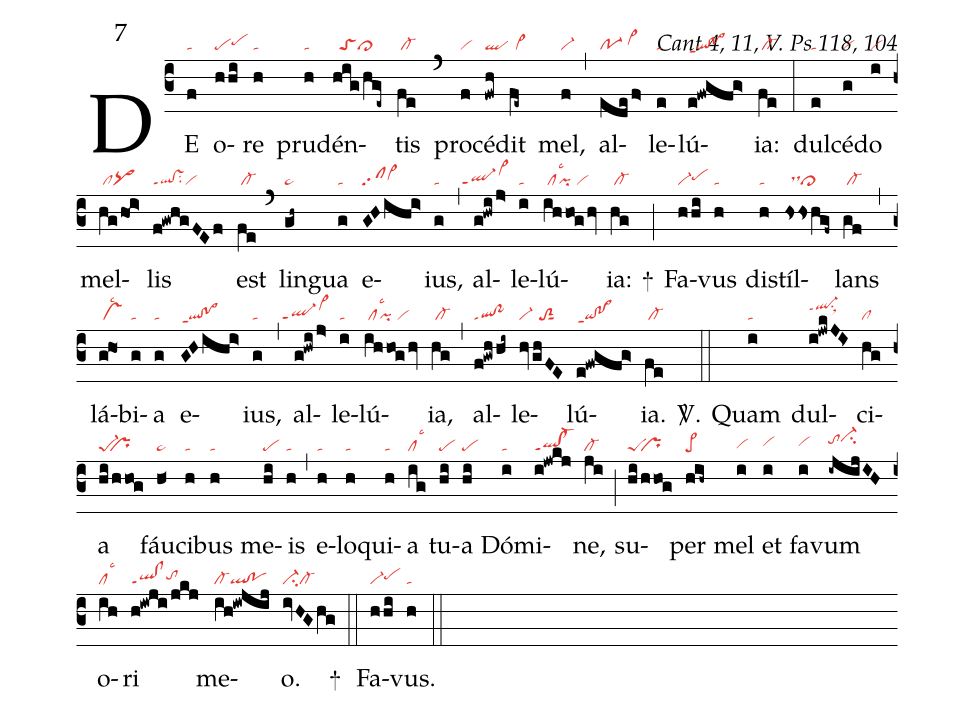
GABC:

mode:7;
nabc-lines:1;
commentary: Cant 4, 11, V. Ps 118, 104;
%%
(c3)
DE(f|ta) o(hhi|pepehh)re(h|ta) pru(h|ta)dén(hig/hge~|//toScl>)tis(fe|/cl-) (`)
pro(f|vi)cé(fwh|ql)dit(fe~|//vi>) mel,(f|vi-) (,)
al(edef>|po-1/vi>hh)le(e|ta)lú(e!fwgfg>|ql!po>ppt1)ia:(fe|/cl-) (:)
dul(e|ta)cé(g|vi)do(i|vi) mel(hgho1!i>|/clpq>)lis(f!gwhgFEf|ql!vsppt1su2vi) est(fe|/cl-) (`)
lin(gh~|pe~)gua(g|ta) e(GHihi>|sfvi>hh)ius,(g|ta) (,)
al(g!hwi/j>|````ql-ppt1vi>hj)le(i|ta)lú(ihho!g/hv|/cllsc3``pi/vi)ia:(hg|/cl-) +(;)
Fa(hhi|vi-pehh)vus(h|ta) di(h|ta)stíl(hshshgf~|//dshhcl>)lans(gf|/cl-) (,)
lá(g!ho1|/vslsc2)bi(g|ta)a(g|ta) e(GHihi>|ql!po>ppt1)ius,(g|ta) (,)
al(g!hwi/j>|````ql-ppt1vi>hj)le(i|ta)lú(ihho!g/hv|/cllsc3``pi/vi)ia,(hg|/cl-) (,)
al(f!gwh/hi~|ql!po~ppt1)le(hvghFE|vi-//toS2sut1)lú(e!fwgfg>|qi!po>ppt1)ia.(fe|/cl-) <sp>V/</sp>.(::)
Quam(i|ta) dul(i!jwkJI>|ql-hjppt1su1sux1)ci(hg|cl)a(hi/hho!g|pe-1```pr) fáu(h<|ta>)ci(h|ta)bus(h|ta) me(hi|pe)is(h|ta) (,)
e(h|ta)lo(h|ta)qui(h|ta)a(ig|cllsc3) tu(hi|pe)a(hi|pe) Dó(i|ta)mi(i!jwkj|ql!cl-ppt1)ne,(ji|cl-) (;)
su(hi/hhog|peS``pr)per(hih~|pe>) mel(i|vihg) et(i|vihh) fa(i|vihh)vum(-ijijIH|tohici-hj) o(ih|cllsc3)ri(h!iwji/jkj|ql!clppt1tohh) me(ih!iwjij|cl-ql!po)o.(ivHGhg|ci-cl-) +(::)
Fa(hhi|vi-pehh)vus.(h|ta) (::)
